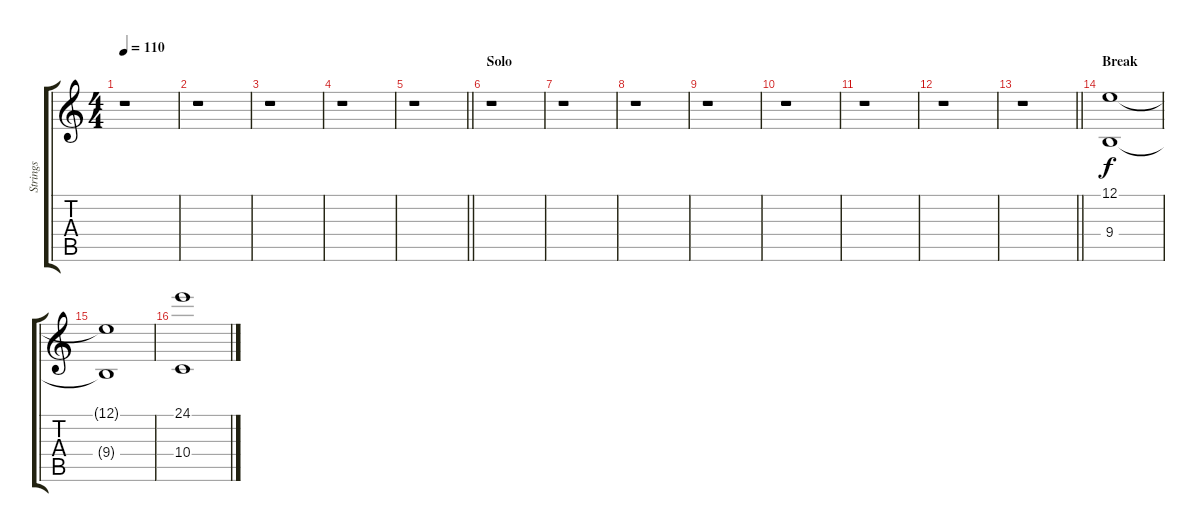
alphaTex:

\track ("Strings" "Strings") {instrument stringensemble2}
\staff {score tabs}
\tuning (E4 B3 G3 D3 A2 E2) {hide}
\ts (4 4)
\tempo 110
\clef g2
\ks c
r.1{dy f} |
r.1 |
r.1 |
r.1 |
\barLineRight lightlight
r.1 |
\section ("" "Solo")
r.1 |
r.1 |
r.1 |
r.1 |
r.1 |
r.1 |
r.1 |
\barLineRight lightlight
r.1 |
\section ("" "Break")
(12.1 9.4).1 |
(12.1{t} 9.4{t}).1 |
(24.1 10.4).1
